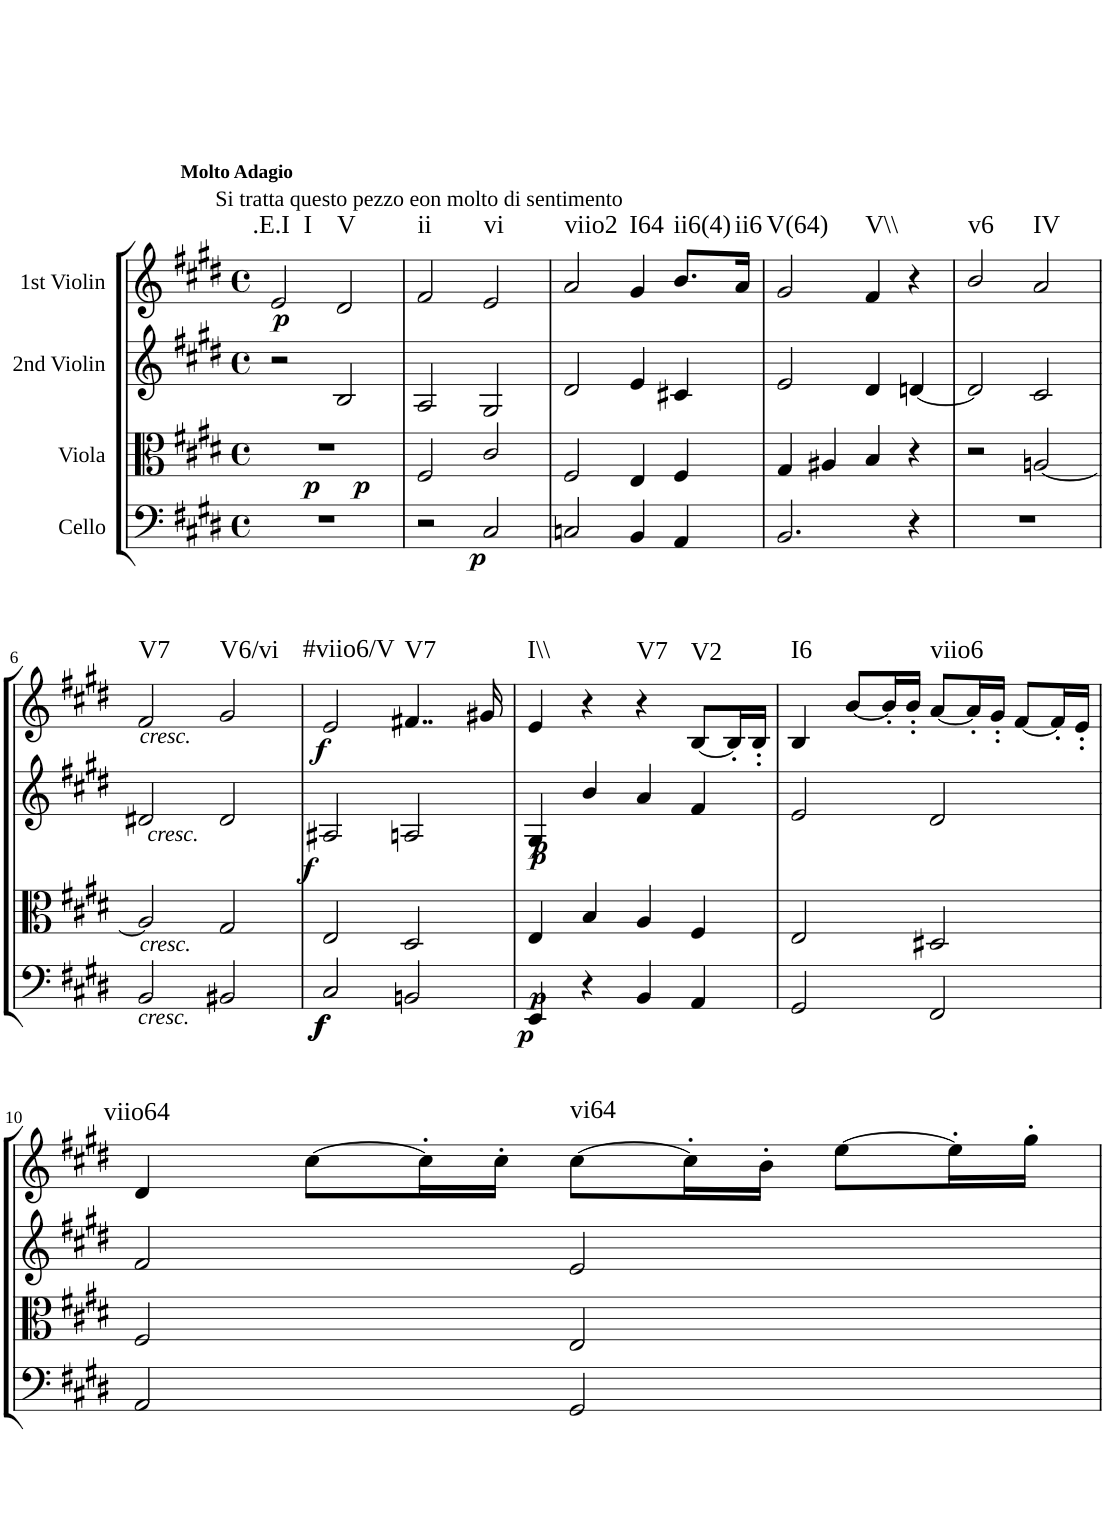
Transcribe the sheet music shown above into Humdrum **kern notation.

**kern	**dynam	**kern	**dynam	**kern	**dynam	**kern	**dynam	**harte
*part4	*part4	*part3	*part3	*part2	*part2	*part1	*part1	*part1
*staff4	*staff4	*staff3	*staff3	*staff2	*staff2	*staff1	*staff1	*
*I"Cello	*	*I"Viola	*	*I"2nd Violin	*	*I"1st Violin	*	*
*	*	*I'Vla	*	*I'Vln	*	*I'Vln	*	*
*clefF4	*	*clefC3	*	*clefG2	*	*clefG2	*	*
*k[f#c#g#d#]	*	*k[f#c#g#d#]	*	*k[f#c#g#d#]	*	*k[f#c#g#d#]	*	*
*M4/4	*	*M4/4	*	*M4/4	*	*M4/4	*	*
*met(c)	*	*met(c)	*	*met(c)	*	*met(c)	*	*
=1	=1	=1	=1	=1	=1	=1	=1	=1
!	!	!	!	!	!	!LO:TX:a:B:t=Molto Adagio	!	!
!	!	!	!	!	!	!LO:TX:a:t=Si tratta questo pezzo eon molto di sentimento	!	!
!	!	!	!LO:DY:b	!	!	!	!	!
!	!	!	!LO:DY:n=1:b	!	!	!	!LO:DY:b	!LO:H:n=1:kt=.E.I
!	!	!	!	!	!	!	!	!LO:H:n=2:kt=I
1r	.	1r	p p	2r	.	2e/	p	N N
!	!	!	!	!	!	!	!	!LO:H:kt=V
.	.	.	.	2B/	.	2d#/	.	N
=2	=2	=2	=2	=2	=2	=2	=2	=2
!	!	!	!	!	!	!	!	!LO:H:kt=ii
2r	.	2F#/	.	2A/	.	2f#/	.	N
!	!LO:DY:b	!	!	!	!	!	!	!LO:H:kt=vi
2C#/	p	2c#/	.	2G#/	.	2e/	.	N
=3	=3	=3	=3	=3	=3	=3	=3	=3
!	!	!	!	!	!	!	!	!LO:H:kt=viio2
2Cn/	.	2F#/	.	2d#/	.	2a/	.	N
!	!	!	!	!	!	!	!	!LO:H:kt=I64
4BB/	.	4E/	.	4e/	.	4g#/	.	N
!	!	!	!	!	!	!	!	!LO:H:kt=ii6(4)
4AA/	.	4F#/	.	4c#X/	.	8.b/L	.	N
!	!	!	!	!	!	!	!	!LO:H:kt=ii6
.	.	.	.	.	.	16a/Jk	.	N
=4	=4	=4	=4	=4	=4	=4	=4	=4
!	!	!	!	!	!	!	!	!LO:H:kt=V(64)
2.BB/	.	4G#/	.	2e/	.	2g#/	.	N
.	.	4A#X/	.	.	.	.	.	.
!	!	!	!	!	!	!	!	!LO:H:kt=V\\
.	.	4B/	.	4d#/	.	4f#/	.	N
4r	.	4r	.	[4dn/	.	4r	.	.
=5	=5	=5	=5	=5	=5	=5	=5	=5
!	!	!	!	!	!	!	!	!LO:H:kt=v6
1r	.	2r	.	2d/]	.	2b/	.	N
!	!	!	!	!	!	!	!	!LO:H:kt=IV
.	.	[2An/	.	2c#/	.	2a/	.	N
!!LO:LB:g=z
=6	=6	=6	=6	=6	=6	=6	=6	=6
!	!	!	!	!	!	!LO:TX:b:i:t=cresc.	!	!
!	!	!	!	!LO:TX:b:i:t=cresc.	!	!	!	!
!	!	!LO:TX:b:i:t=cresc.	!	!	!	!	!	!
!LO:TX:b:i:t=cresc.	!	!	!	!	!	!	!	!LO:H:kt=V7
2BB/	.	2A/]	.	2d#X/	.	2f#/	.	N
!	!	!	!	!	!	!	!	!LO:H:kt=V6/vi
2BB#X/	.	2G#/	.	2d#/	.	2g#/	.	N
=7	=7	=7	=7	=7	=7	=7	=7	=7
!	!LO:DY:b	!	!	!	!	!	!	!
!	!LO:DY:n=1:b	!	!	!	!LO:DY:b	!	!LO:DY:b	!LO:H:kt=#viio6/V
2C#/	f f	2E/	.	2A#X/	f	2e/	f	N
!	!	!	!	!	!	!	!	!LO:H:kt=V7
2BBn/	.	2D#/	.	2An/	.	4..f#X/	.	N
.	.	.	.	.	.	16g#X/	.	.
=8	=8	=8	=8	=8	=8	=8	=8	=8
!	!LO:DY:b	!	!	!	!	!	!	!
!	!LO:DY:n=1:b	!	!	!	!LO:DY:b	!	!	!
!	!	!	!	!	!LO:DY:n=1:b	!	!	!LO:H:kt=I\\
4EE/	p p	4E/	.	4G#/	p p	4e/	.	N
4r	.	4B/	.	4b/	.	4r	.	.
!	!	!	!	!	!	!	!	!LO:H:kt=V7
4BB/	.	4A/	.	4a/	.	4r	.	N
!	!	!	!	!	!	!	!	!LO:H:kt=V2
4AA/	.	4F#/	.	4f#/	.	[8B/L	.	N
.	.	.	.	.	.	16B'/L]	.	.
.	.	.	.	.	.	16B''/JJ	.	.
=9	=9	=9	=9	=9	=9	=9	=9	=9
!	!	!	!	!	!	!	!	!LO:H:kt=I6
2GG#/	.	2E/	.	2e/	.	4B/	.	N
.	.	.	.	.	.	[8b/L	.	.
.	.	.	.	.	.	16b'/L]	.	.
.	.	.	.	.	.	16b''/JJ	.	.
!	!	!	!	!	!	!	!	!LO:H:kt=viio6
2FF#/	.	2D#X/	.	2d#/	.	[8a/L	.	N
.	.	.	.	.	.	16a'/L]	.	.
.	.	.	.	.	.	16g#''/JJ	.	.
.	.	.	.	.	.	[8f#/L	.	.
.	.	.	.	.	.	16f#'/L]	.	.
.	.	.	.	.	.	16e''/JJ	.	.
!!LO:LB:g=z
=10	=10	=10	=10	=10	=10	=10	=10	=10
!	!	!	!	!	!	!	!	!LO:H:kt=viio64
2AA/	.	2F#/	.	2f#/	.	4d#/	.	N
.	.	.	.	.	.	[8cc#\L	.	.
.	.	.	.	.	.	16cc#'\L]	.	.
.	.	.	.	.	.	16cc#'\JJ	.	.
!	!	!	!	!	!	!	!	!LO:H:kt=vi64
2GG#/	.	2E/	.	2e/	.	[8cc#\L	.	N
.	.	.	.	.	.	16cc#'\L]	.	.
.	.	.	.	.	.	16b'\JJ	.	.
.	.	.	.	.	.	[8ee\L	.	.
.	.	.	.	.	.	16ee'\L]	.	.
.	.	.	.	.	.	16gg#'\JJ	.	.
=	=	=	=	=	=	=	=	=
*-	*-	*-	*-	*-	*-	*-	*-	*-
